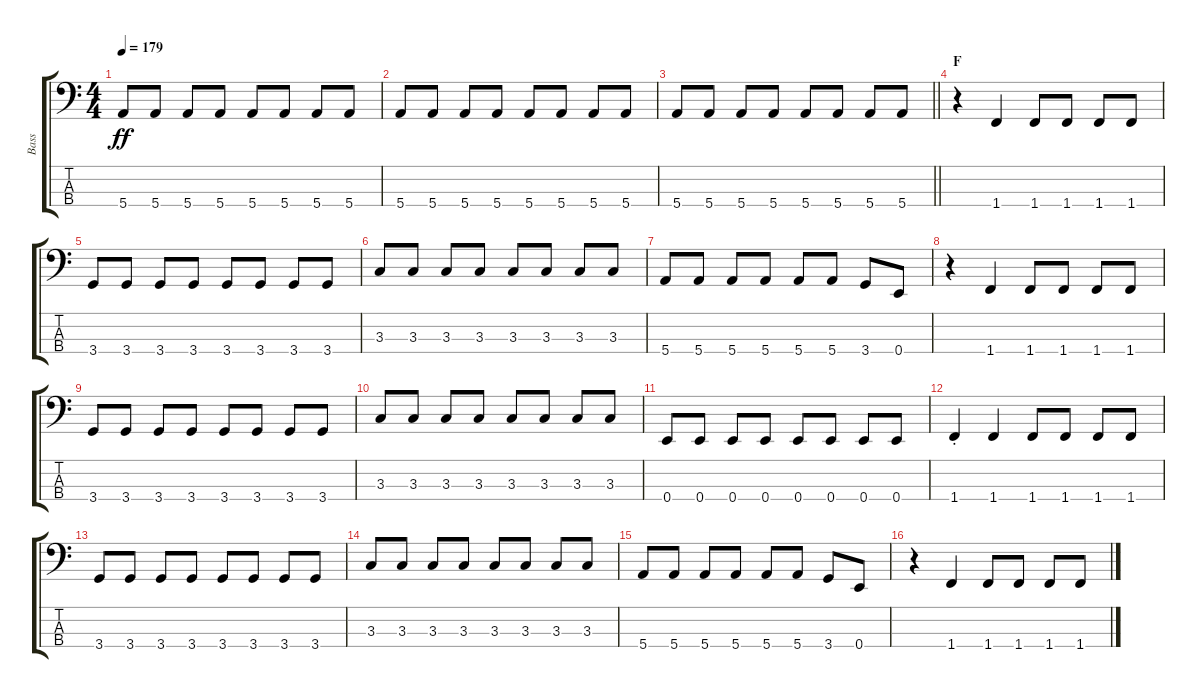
\track ("Bass" "Bass") {instrument electricbasspick}
\staff {score tabs}
\tuning (G2 D2 A1 E1) {hide}
\ts (4 4)
\tempo 179
\clef f4
\ks c
5.4.8{dy ff} 5.4.8 5.4.8 5.4.8 5.4.8 5.4.8 5.4.8 5.4.8 |
5.4.8 5.4.8 5.4.8 5.4.8 5.4.8 5.4.8 5.4.8 5.4.8 |
\barLineRight lightlight
5.4.8 5.4.8 5.4.8 5.4.8 5.4.8 5.4.8 5.4.8 5.4.8 |
\section ("" "F")
r.4 1.4.4 1.4.8 1.4.8 1.4.8 1.4.8 |
3.4.8 3.4.8 3.4.8 3.4.8 3.4.8 3.4.8 3.4.8 3.4.8 |
3.3.8 3.3.8 3.3.8 3.3.8 3.3.8 3.3.8 3.3.8 3.3.8 |
5.4.8 5.4.8 5.4.8 5.4.8 5.4.8 5.4.8 3.4.8 0.4.8 |
r.4 1.4.4 1.4.8 1.4.8 1.4.8 1.4.8 |
3.4.8 3.4.8 3.4.8 3.4.8 3.4.8 3.4.8 3.4.8 3.4.8 |
3.3.8 3.3.8 3.3.8 3.3.8 3.3.8 3.3.8 3.3.8 3.3.8 |
0.4.8 0.4.8 0.4.8 0.4.8 0.4.8 0.4.8 0.4.8 0.4.8 |
1.4{st}.4 1.4.4 1.4.8 1.4.8 1.4.8 1.4.8 |
3.4.8 3.4.8 3.4.8 3.4.8 3.4.8 3.4.8 3.4.8 3.4.8 |
3.3.8 3.3.8 3.3.8 3.3.8 3.3.8 3.3.8 3.3.8 3.3.8 |
5.4.8 5.4.8 5.4.8 5.4.8 5.4.8 5.4.8 3.4.8 0.4.8 |
r.4 1.4.4 1.4.8 1.4.8 1.4.8 1.4.8
